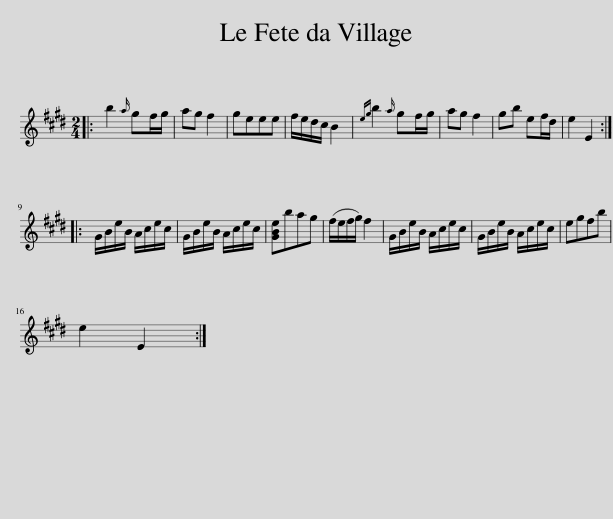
X:1
L:1/8
M:2/4
I:linebreak $
K:E
V:1 treble
V:1
|: b2{a} gf/g/ | ag f2 | geee | f/e/d/c/ B2 |{eg} b2{a} gf/g/ | %5
 ag f2 | gb ef/d/ | e2 E2 ::$ G/B/e/B/ A/c/e/c/ | G/B/e/B/ A/c/e/c/ | %10
 [GBe]bag | (f/e/f/g/) f2 | G/B/e/B/ A/c/e/c/ | G/B/e/B/ A/c/e/c/ | egfb |$ %15
 e2 E2 :| %16
